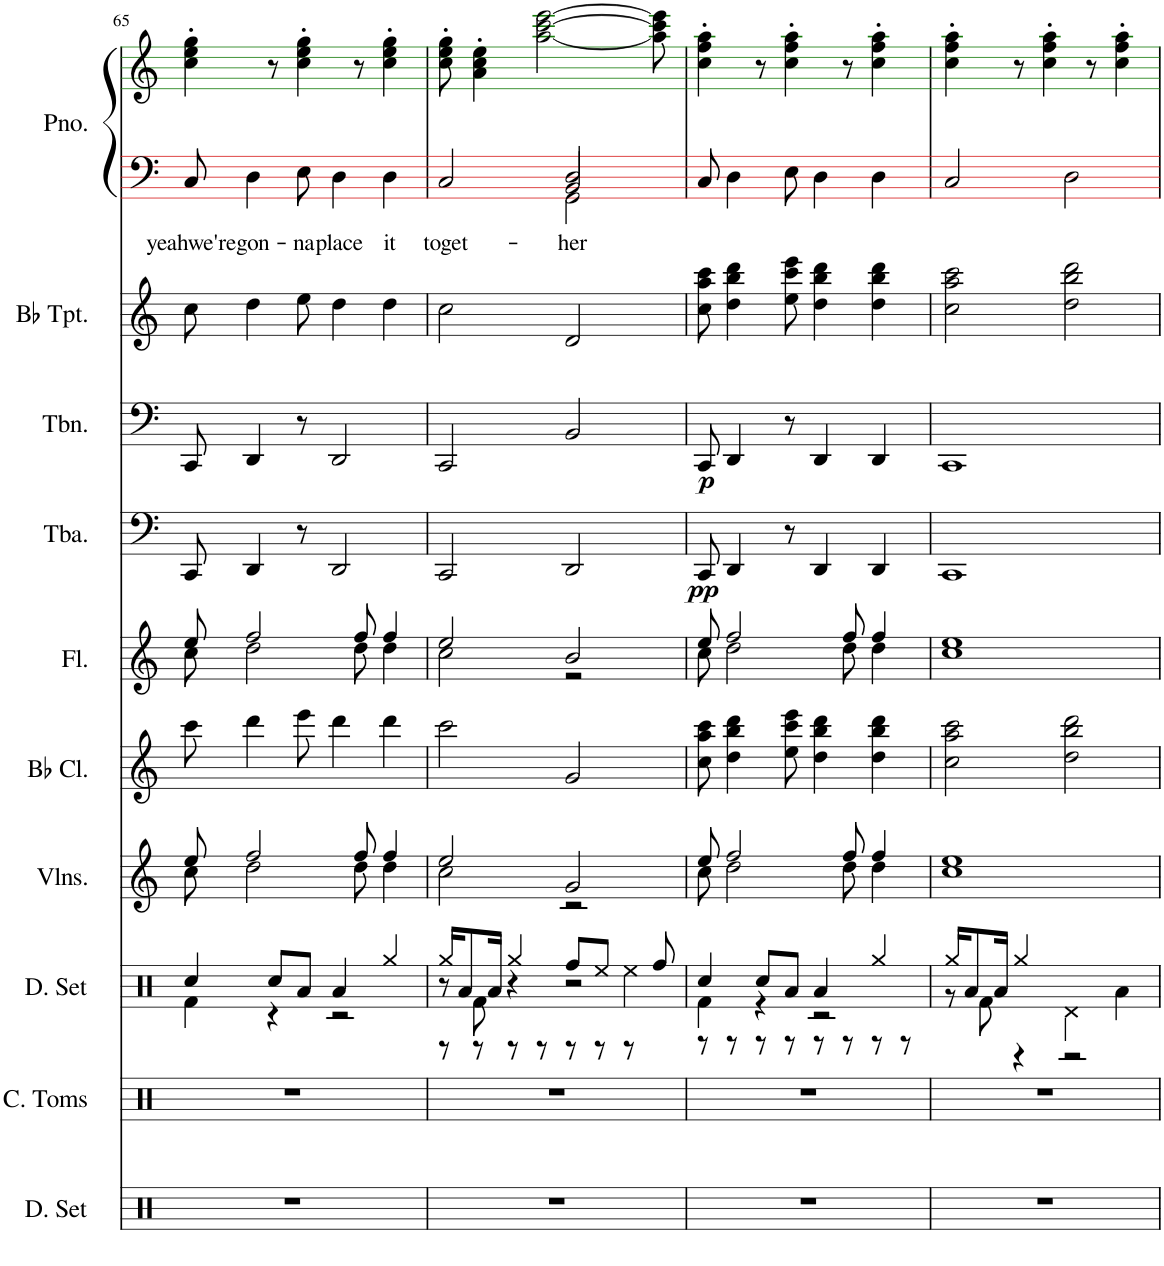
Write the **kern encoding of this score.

**kern	**kern	**kern	**kern	**kern	**kern	**kern	**dynam	**kern	**dynam	**kern	**kern	**text	**kern
*part10	*part9	*part8	*part7	*part6	*part5	*part4	*part4	*part3	*part3	*part2	*part1	*part1	*part1
*staff11	*staff10	*staff9	*staff8	*staff7	*staff6	*staff5	*staff5	*staff4	*staff4	*staff3	*staff2	*staff2	*staff1
*I"Drumset	*I"Concert Toms	*I"Drumset	*I"Violins	*I"Bb Clarinet	*I"Flute	*I"Tuba	*	*I"Trombone	*	*I"Bb Trumpet	*I"Piano	*	*
*I'D. Set	*I'C. Toms	*I'D. Set	*I'Vlns.	*I'Bb Cl.	*I'Fl.	*I'Tba.	*	*I'Tbn.	*	*I'Bb Tpt.	*I'Pno.	*	*
!!LO:PB:g=z
*clefX	*clefX	*clefX	*clefG2	*clefG2	*clefG2	*clefF4	*	*clefF4	*	*clefG2	*clefF4	*	*clefG2
*	*	*	*	*ITrd1c2	*	*	*	*	*	*ITrd1c2	*	*	*
*k[]	*k[]	*k[]	*k[]	*k[]	*k[]	*k[]	*	*k[]	*	*k[]	*k[]	*	*k[]
*M4/4	*M4/4	*M4/4	*M4/4	*M4/4	*M4/4	*M4/4	*	*M4/4	*	*M4/4	*M4/4	*	*M4/4
=65	=65	=65	=65	=65	=65	=65	=65	=65	=65	=65	=65	=65	=65
*	*	*^	*^	*	*^	*	*	*	*	*	*	*	*
!	!	!	!	!	!	!	!	!	!	!	!	!	!	!	!LO:LY:b	!
1r	1r	4Rcc/	4Rf\	8ee/	8cc\	8ccc\	8ee/	8cc\	8CC/	.	8CC/	.	8cc\	8C/	yeahwe're	4cc\' 4ee\' 4gg\'
!	!	!	!	!	!	!	!	!	!	!	!	!	!	!	!LO:LY:b	!
.	.	.	.	2ff/	2dd\	4ddd\	2ff/	2dd\	4DD/	.	4DD/	.	4dd\	4D\	gon-	.
.	.	8Rcc/L	4r	.	.	.	.	.	.	.	.	.	.	.	.	8r
!	!	!	!	!	!	!	!	!	!	!	!	!	!	!	!LO:LY:b	!
.	.	8Ra/J	.	.	.	8eee\	.	.	8r	.	8r	.	8ee\	8E\	-na	4cc\' 4ee\' 4gg\'
!	!	!	!	!	!	!	!	!	!	!	!	!	!	!	!LO:LY:b	!
.	.	4Ra/	2r	.	.	4ddd\	.	.	2DD/	.	2DD/	.	4dd\	4D\	place	.
.	.	.	.	8ff/	8dd\	.	8ff/	8dd\	.	.	.	.	.	.	.	8r
!	!	!	!	!	!	!	!	!	!	!	!	!	!	!	!LO:LY:b	!
.	.	4Rgg/	.	4ff/	4dd\	4ddd\	4ff/	4dd\	.	.	.	.	4dd\	4D\	it	4cc\' 4ee\' 4gg\'
=66	=66	=66	=66	=66	=66	=66	=66	=66	=66	=66	=66	=66	=66	=66	=66	=66
*	*	*	*^	*	*	*	*	*	*	*	*	*	*	*	*	*
!	!	!	!	!	!	!	!	!	!	!	!	!	!	!	!	!LO:LY:b	!
*	*	*	*	*	*	*	*	*	*	*	*	*	*	*	*^	*	*
*	*	*	*	*	*	*	*	*	*	*	*	*	*	*	*	*^	*	*
1r	1r	16Rgg/KL	8r	8r	2ee/	2cc\	2ccc\	2ee/	2cc\	2CC/	.	2CC/	.	2cc\	2C/	2ryy	2ryy	toget-	8cc\' 8ee\' 8gg\'
.	.	8Ra/	.	.	.	.	.	.	.	.	.	.	.	.	.	.	.	.	.
.	.	.	8Rf\	8r	.	.	.	.	.	.	.	.	.	.	.	.	.	.	4a\' 4cc\' 4ee\'
.	.	16Ra/Jk	.	.	.	.	.	.	.	.	.	.	.	.	.	.	.	.	.
.	.	4Rgg/	4r	8r	.	.	.	.	.	.	.	.	.	.	.	.	.	.	.
.	.	.	.	8r	.	.	.	.	.	.	.	.	.	.	.	.	.	.	[2aa\ [2ccc\ [2eee\
!	!	!	!	!	!	!	!	!	!	!	!	!	!	!	!	!	!	!LO:LY:b	!
.	.	8Rff/L	2r	8r	2g/	2r	2g/	2b/	2r	2DD/	.	2BB/	.	2d/	2D/	2GG\	2BB/	-her	.
.	.	8Ree/J	.	8r	.	.	.	.	.	.	.	.	.	.	.	.	.	.	.
.	.	4Ree\	.	8r	.	.	.	.	.	.	.	.	.	.	.	.	.	.	.
.	.	.	.	8Rff/	.	.	.	.	.	.	.	.	.	.	.	.	.	.	8aa\] 8ccc\] 8eee\]
*	*	*	*	*	*	*	*	*	*	*	*	*	*	*	*v	*v	*v	*	*
=67	=67	=67	=67	=67	=67	=67	=67	=67	=67	=67	=67	=67	=67	=67	=67	=67	=67
!	!	!	!	!	!	!	!	!	!	!	!LO:DY:b	!	!LO:DY:b	!	!	!	!
1r	1r	4Rcc/	4Rf\	8r	8ee/	8cc\	8cc\ 8aa\ 8ccc\	8ee/	8cc\	8CC/	pp	8CC/	p	8cc\ 8aa\ 8ccc\	8C/	.	4cc\' 4ff\' 4aa\'
.	.	.	.	8r	2ff/	2dd\	4dd\ 4bb\ 4ddd\	2ff/	2dd\	4DD/	.	4DD/	.	4dd\ 4bb\ 4ddd\	4D\	.	.
.	.	8Rcc/L	4r	8r	.	.	.	.	.	.	.	.	.	.	.	.	8r
.	.	8Ra/J	.	8r	.	.	8ee\ 8ccc\ 8eee\	.	.	8r	.	8r	.	8ee\ 8ccc\ 8eee\	8E\	.	4cc\' 4ff\' 4aa\'
.	.	4Ra/	2r	8r	.	.	4dd\ 4bb\ 4ddd\	.	.	4DD/	.	4DD/	.	4dd\ 4bb\ 4ddd\	4D\	.	.
.	.	.	.	8r	8ff/	8dd\	.	8ff/	8dd\	.	.	.	.	.	.	.	8r
.	.	4Rgg/	.	8r	4ff/	4dd\	4dd\ 4bb\ 4ddd\	4ff/	4dd\	4DD/	.	4DD/	.	4dd\ 4bb\ 4ddd\	4D\	.	4cc\' 4ff\' 4aa\'
.	.	.	.	8r	.	.	.	.	.	.	.	.	.	.	.	.	.
*	*	*	*v	*v	*	*	*	*	*	*	*	*	*	*	*	*	*
=68	=68	=68	=68	=68	=68	=68	=68	=68	=68	=68	=68	=68	=68	=68	=68	=68
1r	1r	16Rgg/KL	8r	1ee	1cc	2cc\ 2aa\ 2ccc\	1ee	1cc	1CC	.	1CC	.	2cc\ 2aa\ 2ccc\	2C/	.	4cc\' 4ff\' 4aa\'
.	.	8Ra/	.	.	.	.	.	.	.	.	.	.	.	.	.	.
.	.	.	8Rf\	.	.	.	.	.	.	.	.	.	.	.	.	.
.	.	16Ra/Jk	.	.	.	.	.	.	.	.	.	.	.	.	.	.
.	.	4Rgg/	4r	.	.	.	.	.	.	.	.	.	.	.	.	8r
.	.	.	.	.	.	.	.	.	.	.	.	.	.	.	.	4cc\' 4ff\' 4aa\'
.	.	4Rd\	2r	.	.	2dd\ 2bb\ 2ddd\	.	.	.	.	.	.	2dd\ 2bb\ 2ddd\	2D\	.	.
.	.	.	.	.	.	.	.	.	.	.	.	.	.	.	.	8r
.	.	4Ra\	.	.	.	.	.	.	.	.	.	.	.	.	.	4cc\' 4ff\' 4aa\'
*	*	*v	*v	*	*	*	*v	*v	*	*	*	*	*	*	*	*
*	*	*	*v	*v	*	*	*	*	*	*	*	*	*	*
=	=	=	=	=	=	=	=	=	=	=	=	=	=
*-	*-	*-	*-	*-	*-	*-	*-	*-	*-	*-	*-	*-	*-
